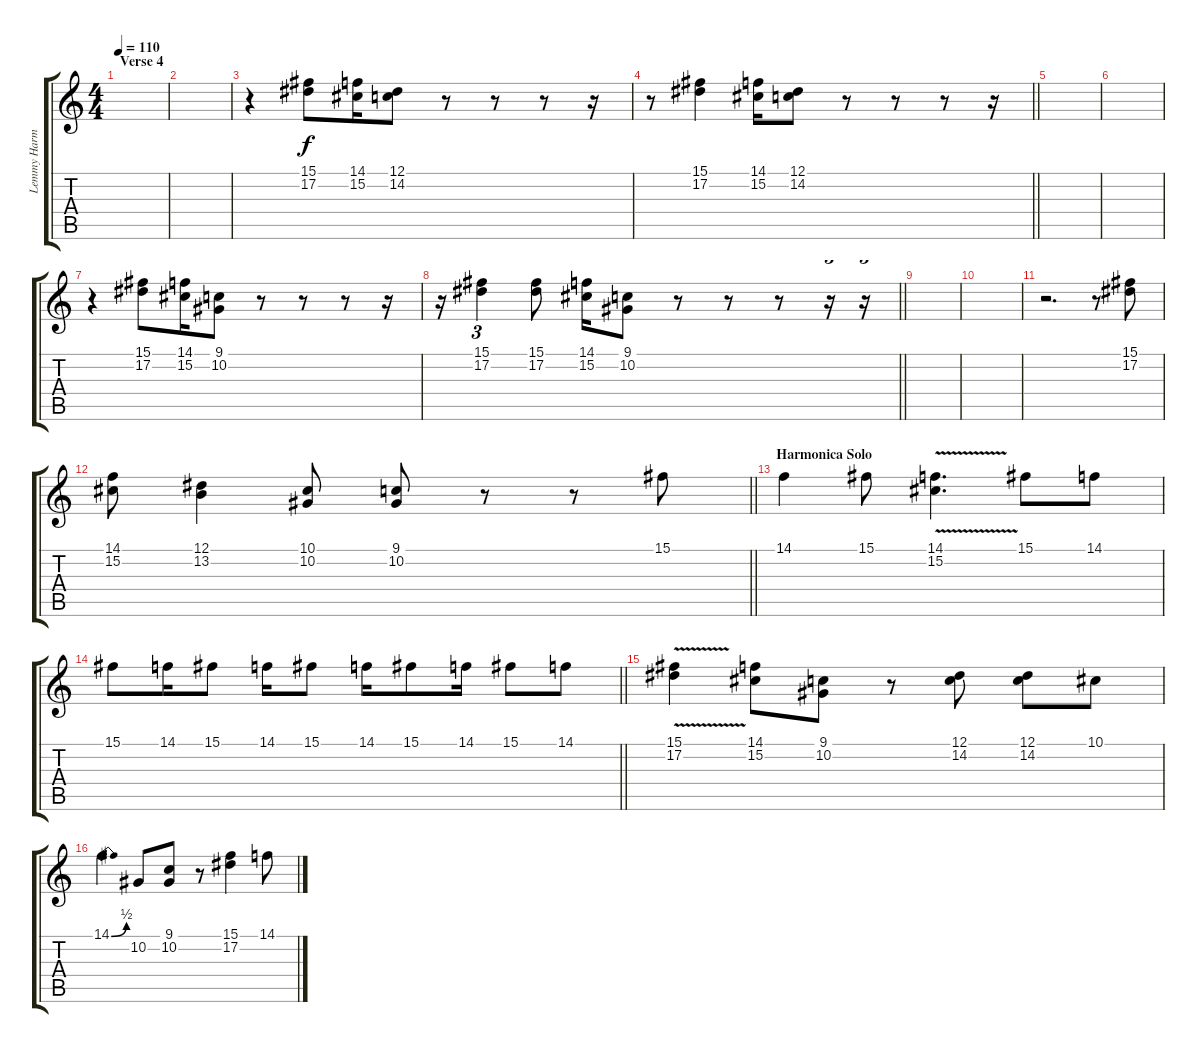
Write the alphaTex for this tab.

\track ("Lemmy Harmonica" "Lemmy Harm") {instrument harmonica}
\staff {score tabs}
\tuning (Eb4 Bb3 Gb3 Db3 Ab2 Eb2) {hide}
\ts (4 4)
\section ("" "Verse 4")
\tempo 110
\clef g2
\ks c
|
|
r.4 (15.1 17.2).8 (14.1 15.2).16 (12.1 14.2).8 r.8 r.8 r.8 r.16 |
\barLineRight lightlight
r.8 (15.1 17.2).4 (14.1 15.2).16 (12.1 14.2).8 r.8 r.8 r.8 r.16 |
|
|
r.4 (15.1 17.2).8 (14.1 15.2).16 (9.1 10.2).8 r.8 r.8 r.8 r.16 |
\barLineRight lightlight
r.16 (15.1 17.2).4{tu (3 2)} (15.1 17.2).8 (14.1 15.2).16 (9.1 10.2).8 r.8 r.8 r.8 r.16{tu (3 2)} r.16{tu (3 2)} |
|
|
r.2{d} r.8 (15.1 17.2).8 |
\barLineRight lightlight
(14.1 15.2).8 (12.1 13.2).4 (10.1 10.2).8 (9.1 10.2).8 r.8 r.8 15.1.8 |
\section ("" "Harmonica Solo")
14.1.4 15.1.8 (14.1{v} 15.2).4{d} 15.1.8 14.1.8 |
\barLineRight lightlight
15.1.8 14.1.16 15.1.8 14.1.16 15.1.8 14.1.16 15.1.8 14.1.16 15.1.8 14.1.8 |
(15.1{v} 17.2{v}).4 (14.1 15.2).8 (9.1 10.2).8 r.8 (12.1 14.2).8 (12.1 14.2).8 10.1.8 |
14.1{be (bend 0 0 60 2)}.4 10.2.8 (9.1 10.2).8 r.8 (15.1 17.2).4 14.1.8
